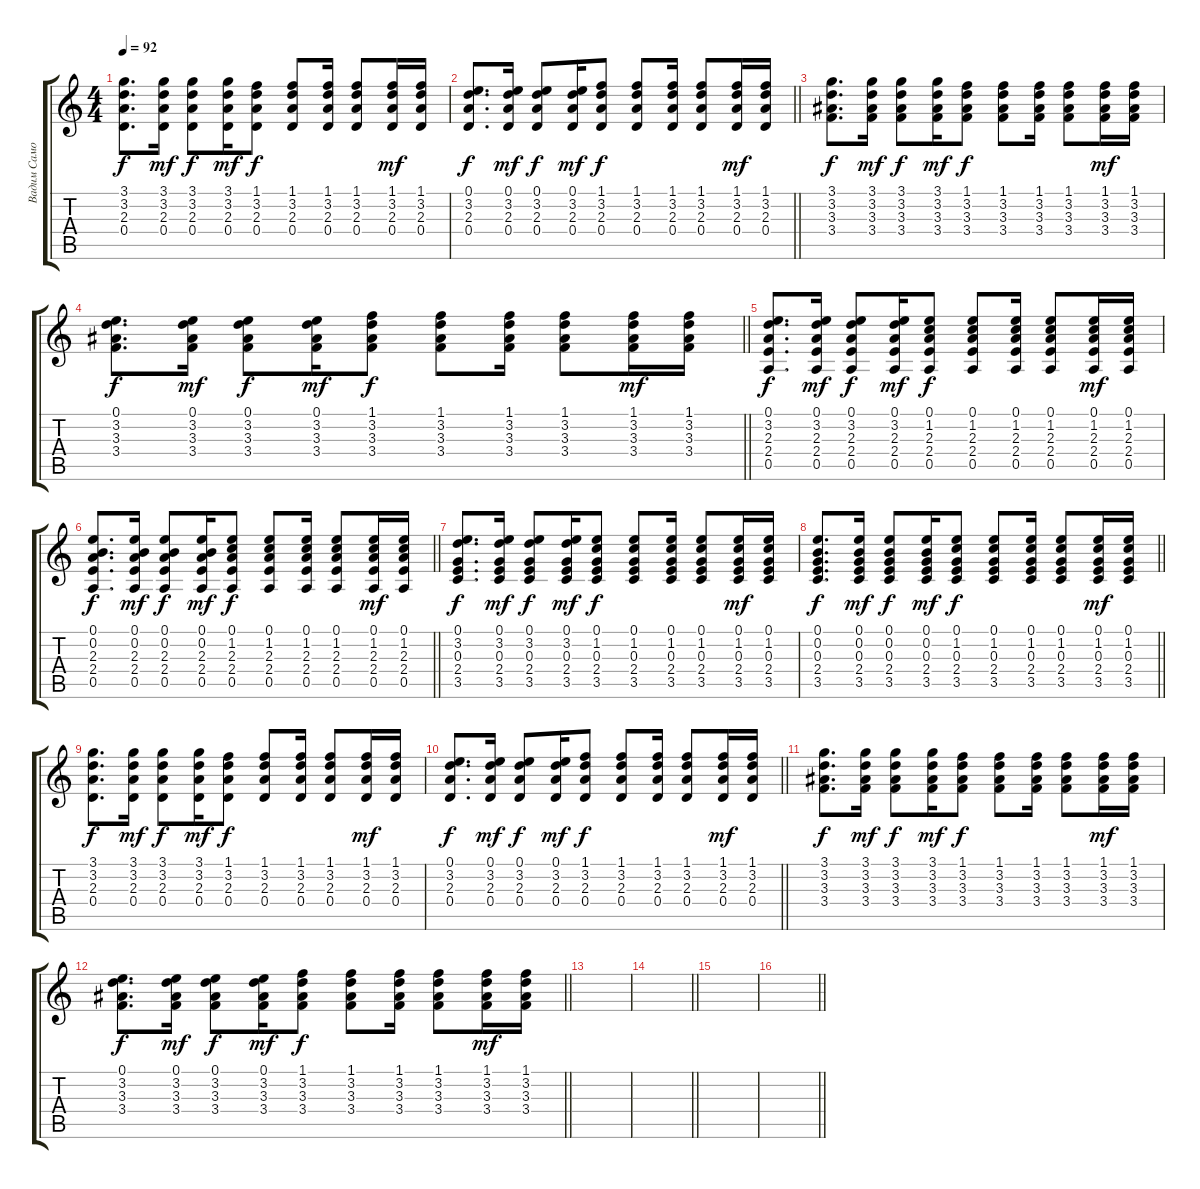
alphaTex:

\track ("Вадим Самойлов" "Вадим Само") {instrument acousticguitarsteel}
\staff {score tabs}
\tuning (E4 B3 G3 D3 A2 E2) {hide}
\ts (4 4)
\tempo 92
\clef g2
\ks c
(3.1 3.2 2.3 0.4).8{d dy f} (3.1 3.2 2.3 0.4).16{dy mf} (3.1 3.2 2.3 0.4).8{dy f} (3.1 3.2 2.3 0.4).16{dy mf} (1.1 3.2 2.3 0.4).8{dy f} (1.1 3.2 2.3 0.4).8 (1.1 3.2 2.3 0.4).16 (1.1 3.2 2.3 0.4).8 (1.1 3.2 2.3 0.4).16{dy mf} (1.1 3.2 2.3 0.4).16 |
\barLineRight lightlight
(0.1 3.2 2.3 0.4).8{d dy f} (0.1 3.2 2.3 0.4).16{dy mf} (0.1 3.2 2.3 0.4).8{dy f} (0.1 3.2 2.3 0.4).16{dy mf} (1.1 3.2 2.3 0.4).8{dy f} (1.1 3.2 2.3 0.4).8 (1.1 3.2 2.3 0.4).16 (1.1 3.2 2.3 0.4).8 (1.1 3.2 2.3 0.4).16{dy mf} (1.1 3.2 2.3 0.4).16 |
(3.1 3.2 3.3 3.4).8{d dy f} (3.1 3.2 3.3 3.4).16{dy mf} (3.1 3.2 3.3 3.4).8{dy f} (3.1 3.2 3.3 3.4).16{dy mf} (1.1 3.2 3.3 3.4).8{dy f} (1.1 3.2 3.3 3.4).8 (1.1 3.2 3.3 3.4).16 (1.1 3.2 3.3 3.4).8 (1.1 3.2 3.3 3.4).16{dy mf} (1.1 3.2 3.3 3.4).16 |
\barLineRight lightlight
(0.1 3.2 3.3 3.4).8{d dy f} (0.1 3.2 3.3 3.4).16{dy mf} (0.1 3.2 3.3 3.4).8{dy f} (0.1 3.2 3.3 3.4).16{dy mf} (1.1 3.2 3.3 3.4).8{dy f} (1.1 3.2 3.3 3.4).8 (1.1 3.2 3.3 3.4).16 (1.1 3.2 3.3 3.4).8 (1.1 3.2 3.3 3.4).16{dy mf} (1.1 3.2 3.3 3.4).16 |
\section ("" "")
(0.1 3.2 2.3 2.4 0.5).8{d dy f} (0.1 3.2 2.3 2.4 0.5).16{dy mf} (0.1 3.2 2.3 2.4 0.5).8{dy f} (0.1 3.2 2.3 2.4 0.5).16{dy mf} (0.1 1.2 2.3 2.4 0.5).8{dy f} (0.1 1.2 2.3 2.4 0.5).8 (0.1 1.2 2.3 2.4 0.5).16 (0.1 1.2 2.3 2.4 0.5).8 (0.1 1.2 2.3 2.4 0.5).16{dy mf} (0.1 1.2 2.3 2.4 0.5).16 |
\barLineRight lightlight
(0.1 0.2 2.3 2.4 0.5).8{d dy f} (0.1 0.2 2.3 2.4 0.5).16{dy mf} (0.1 0.2 2.3 2.4 0.5).8{dy f} (0.1 0.2 2.3 2.4 0.5).16{dy mf} (0.1 1.2 2.3 2.4 0.5).8{dy f} (0.1 1.2 2.3 2.4 0.5).8 (0.1 1.2 2.3 2.4 0.5).16 (0.1 1.2 2.3 2.4 0.5).8 (0.1 1.2 2.3 2.4 0.5).16{dy mf} (0.1 1.2 2.3 2.4 0.5).16 |
(0.1 3.2 0.3 2.4 3.5).8{d dy f} (0.1 3.2 0.3 2.4 3.5).16{dy mf} (0.1 3.2 0.3 2.4 3.5).8{dy f} (0.1 3.2 0.3 2.4 3.5).16{dy mf} (0.1 1.2 0.3 2.4 3.5).8{dy f} (0.1 1.2 0.3 2.4 3.5).8 (0.1 1.2 0.3 2.4 3.5).16 (0.1 1.2 0.3 2.4 3.5).8 (0.1 1.2 0.3 2.4 3.5).16{dy mf} (0.1 1.2 0.3 2.4 3.5).16 |
\barLineRight lightlight
(0.1 0.2 0.3 2.4 3.5).8{d dy f} (0.1 0.2 0.3 2.4 3.5).16{dy mf} (0.1 0.2 0.3 2.4 3.5).8{dy f} (0.1 0.2 0.3 2.4 3.5).16{dy mf} (0.1 1.2 0.3 2.4 3.5).8{dy f} (0.1 1.2 0.3 2.4 3.5).8 (0.1 1.2 0.3 2.4 3.5).16 (0.1 1.2 0.3 2.4 3.5).8 (0.1 1.2 0.3 2.4 3.5).16{dy mf} (0.1 1.2 0.3 2.4 3.5).16 |
(3.1 3.2 2.3 0.4).8{d dy f} (3.1 3.2 2.3 0.4).16{dy mf} (3.1 3.2 2.3 0.4).8{dy f} (3.1 3.2 2.3 0.4).16{dy mf} (1.1 3.2 2.3 0.4).8{dy f} (1.1 3.2 2.3 0.4).8 (1.1 3.2 2.3 0.4).16 (1.1 3.2 2.3 0.4).8 (1.1 3.2 2.3 0.4).16{dy mf} (1.1 3.2 2.3 0.4).16 |
\barLineRight lightlight
(0.1 3.2 2.3 0.4).8{d dy f} (0.1 3.2 2.3 0.4).16{dy mf} (0.1 3.2 2.3 0.4).8{dy f} (0.1 3.2 2.3 0.4).16{dy mf} (1.1 3.2 2.3 0.4).8{dy f} (1.1 3.2 2.3 0.4).8 (1.1 3.2 2.3 0.4).16 (1.1 3.2 2.3 0.4).8 (1.1 3.2 2.3 0.4).16{dy mf} (1.1 3.2 2.3 0.4).16 |
(3.1 3.2 3.3 3.4).8{d dy f} (3.1 3.2 3.3 3.4).16{dy mf} (3.1 3.2 3.3 3.4).8{dy f} (3.1 3.2 3.3 3.4).16{dy mf} (1.1 3.2 3.3 3.4).8{dy f} (1.1 3.2 3.3 3.4).8 (1.1 3.2 3.3 3.4).16 (1.1 3.2 3.3 3.4).8 (1.1 3.2 3.3 3.4).16{dy mf} (1.1 3.2 3.3 3.4).16 |
\barLineRight lightlight
(0.1 3.2 3.3 3.4).8{d dy f} (0.1 3.2 3.3 3.4).16{dy mf} (0.1 3.2 3.3 3.4).8{dy f} (0.1 3.2 3.3 3.4).16{dy mf} (1.1 3.2 3.3 3.4).8{dy f} (1.1 3.2 3.3 3.4).8 (1.1 3.2 3.3 3.4).16 (1.1 3.2 3.3 3.4).8 (1.1 3.2 3.3 3.4).16{dy mf} (1.1 3.2 3.3 3.4).16 |
|
\barLineRight lightlight
|
|
\barLineRight lightlight
